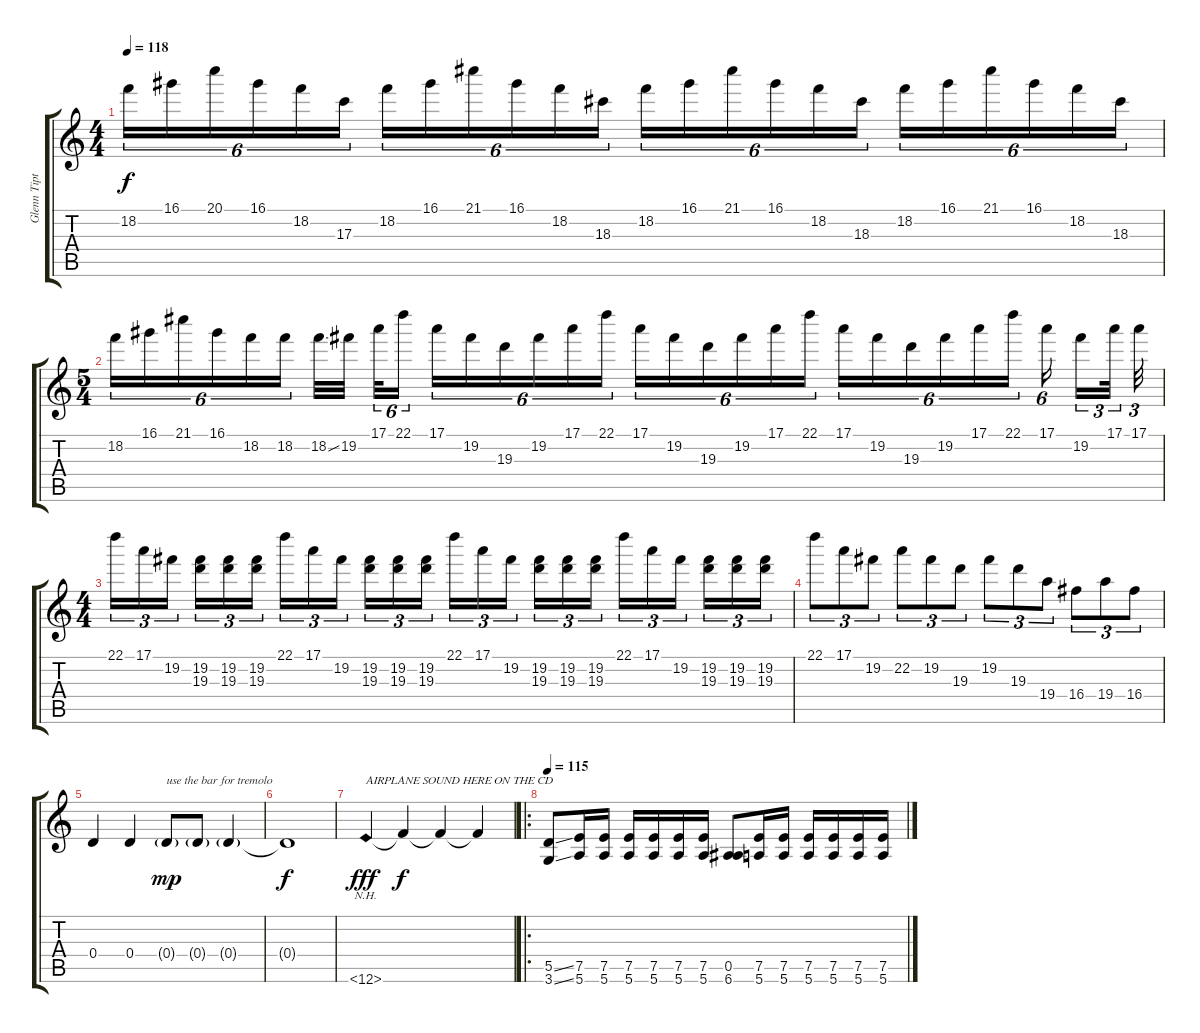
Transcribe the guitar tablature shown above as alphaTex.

\track ("Glenn Tipton and K K DOWNING" "Glenn Tipt") {instrument distortionguitar}
\staff {score tabs}
\tuning (E4 B3 G3 D3 A2 E2) {hide}
\ts (4 4)
\tempo 118
\clef g2
\ks c
18.2.16{tu (6 4) dy f} 16.1.16{tu (6 4)} 20.1.16{tu (6 4)} 16.1.16{tu (6 4)} 18.2.16{tu (6 4)} 17.3.16{tu (6 4)} 18.2.16{tu (6 4)} 16.1.16{tu (6 4)} 21.1.16{tu (6 4)} 16.1.16{tu (6 4)} 18.2.16{tu (6 4)} 18.3.16{tu (6 4)} 18.2.16{tu (6 4)} 16.1.16{tu (6 4)} 21.1.16{tu (6 4)} 16.1.16{tu (6 4)} 18.2.16{tu (6 4)} 18.3.16{tu (6 4)} 18.2.16{tu (6 4)} 16.1.16{tu (6 4)} 21.1.16{tu (6 4)} 16.1.16{tu (6 4)} 18.2.16{tu (6 4)} 18.3.16{tu (6 4)} |
\ts (5 4)
18.2.16{tu (6 4)} 16.1.16{tu (6 4)} 21.1.16{tu (6 4)} 16.1.16{tu (6 4)} 18.2.16{tu (6 4)} 18.2.16{tu (6 4)} 18.2{ss}.32 19.2.32 17.1.32{tu (6 4)} 22.1.16{tu (6 4)} 17.1.16{tu (6 4)} 19.2.16{tu (6 4)} 19.3.16{tu (6 4)} 19.2.16{tu (6 4)} 17.1.16{tu (6 4)} 22.1.16{tu (6 4)} 17.1.16{tu (6 4)} 19.2.16{tu (6 4)} 19.3.16{tu (6 4)} 19.2.16{tu (6 4)} 17.1.16{tu (6 4)} 22.1.16{tu (6 4)} 17.1.16{tu (6 4)} 19.2.16{tu (6 4)} 19.3.16{tu (6 4)} 19.2.16{tu (6 4)} 17.1.16{tu (6 4)} 22.1.16{tu (6 4)} 17.1.16{tu (6 4)} 19.2.16{tu (3 2)} 17.1.32{tu (3 2)} 17.1.32{tu (3 2)} |
\ts (4 4)
22.1.16{tu (3 2)} 17.1.16{tu (3 2)} 19.2.16{tu (3 2)} (19.2 19.3).16{tu (3 2)} (19.2 19.3).16{tu (3 2)} (19.2 19.3).16{tu (3 2)} 22.1.16{tu (3 2)} 17.1.16{tu (3 2)} 19.2.16{tu (3 2)} (19.2 19.3).16{tu (3 2)} (19.2 19.3).16{tu (3 2)} (19.2 19.3).16{tu (3 2)} 22.1.16{tu (3 2)} 17.1.16{tu (3 2)} 19.2.16{tu (3 2)} (19.2 19.3).16{tu (3 2)} (19.2 19.3).16{tu (3 2)} (19.2 19.3).16{tu (3 2)} 22.1.16{tu (3 2)} 17.1.16{tu (3 2)} 19.2.16{tu (3 2)} (19.2 19.3).16{tu (3 2)} (19.2 19.3).16{tu (3 2)} (19.2 19.3).16{tu (3 2)} |
22.1.8{tu (3 2)} 17.1.8{tu (3 2)} 19.2.8{tu (3 2)} 22.2.8{tu (3 2)} 19.2.8{tu (3 2)} 19.3.8{tu (3 2)} 19.2.8{tu (3 2)} 19.3.8{tu (3 2)} 19.4.8{tu (3 2)} 16.4.8{tu (3 2)} 19.4.8{tu (3 2)} 16.4.8{tu (3 2)} |
0.4.4 0.4.4 0.4{g}.8{txt "use the bar for tremolo " dy mp} 0.4{g}.8 0.4{g}.4 |
0.4{t}.1{dy f} |
13.6{nh}.4{txt "AIRPLANE SOUND HERE ON THE CD" dy fff instrument seashore} 13.6{t}.4{dy f} 13.6{t}.4 13.6{t}.4 |
\ro
\tempo 115
(5.5{ss} 3.6{ss}).8{instrument distortionguitar} (7.5 5.6).16 (7.5 5.6).16 (7.5 5.6).16 (7.5 5.6).16 (7.5 5.6).16 (7.5 5.6).16 (0.5 6.6).8 (7.5 5.6).16 (7.5 5.6).16 (7.5 5.6).16 (7.5 5.6).16 (7.5 5.6).16 (7.5 5.6).16
